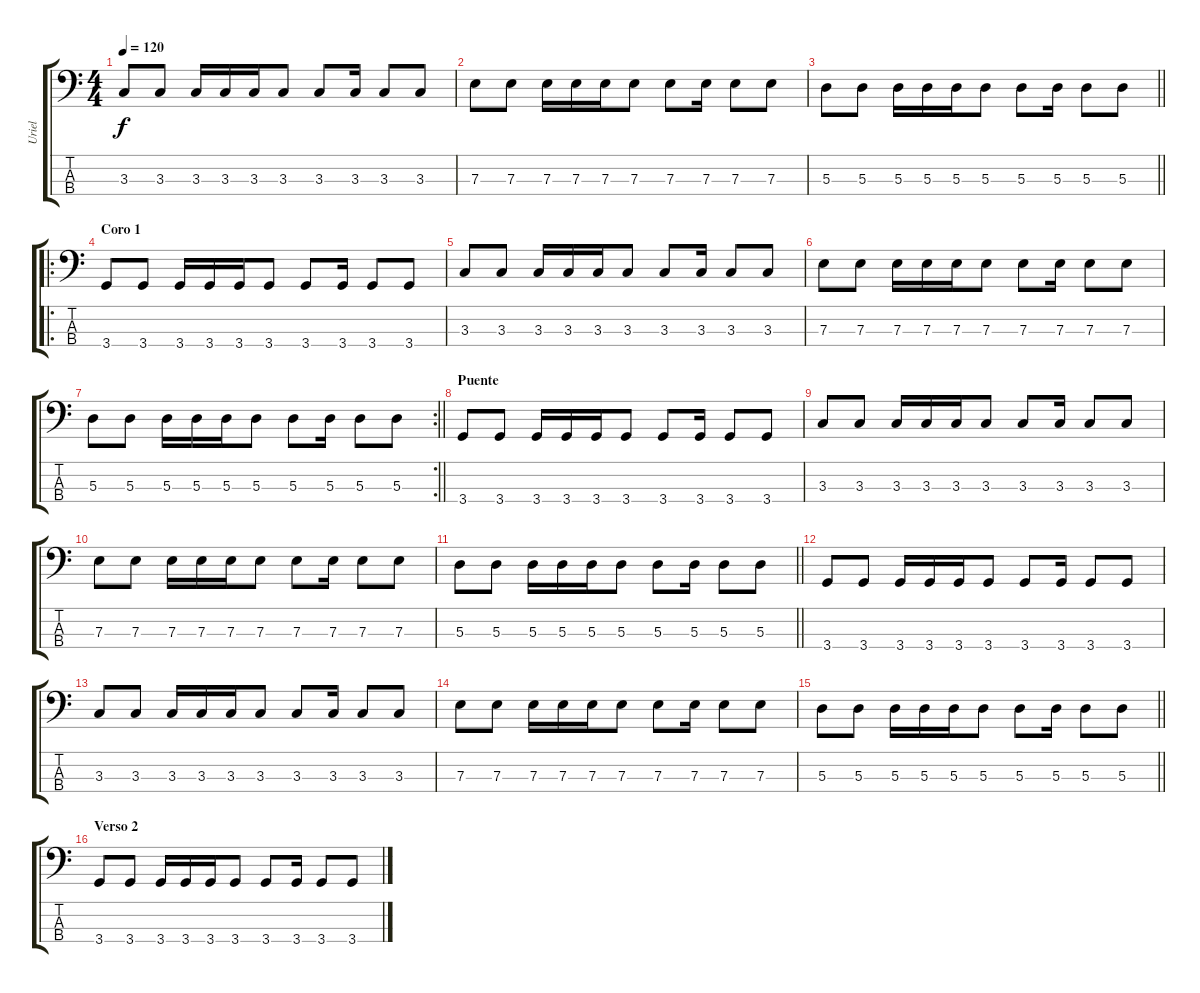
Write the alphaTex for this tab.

\track ("Uriel" "Uriel") {instrument electricbasspick}
\staff {score tabs}
\tuning (G2 D2 A1 E1) {hide}
\ts (4 4)
\tempo 120
\clef f4
\ks c
3.3.8{dy f} 3.3.8 3.3.16 3.3.16 3.3.16 3.3.8 3.3.8 3.3.16 3.3.8 3.3.8 |
7.3.8 7.3.8 7.3.16 7.3.16 7.3.16 7.3.8 7.3.8 7.3.16 7.3.8 7.3.8 |
\barLineRight lightlight
5.3.8 5.3.8 5.3.16 5.3.16 5.3.16 5.3.8 5.3.8 5.3.16 5.3.8 5.3.8 |
\ro
\section ("" "Coro 1")
3.4.8 3.4.8 3.4.16 3.4.16 3.4.16 3.4.8 3.4.8 3.4.16 3.4.8 3.4.8 |
3.3.8 3.3.8 3.3.16 3.3.16 3.3.16 3.3.8 3.3.8 3.3.16 3.3.8 3.3.8 |
7.3.8 7.3.8 7.3.16 7.3.16 7.3.16 7.3.8 7.3.8 7.3.16 7.3.8 7.3.8 |
\rc 2
\barLineRight lightlight
5.3.8 5.3.8 5.3.16 5.3.16 5.3.16 5.3.8 5.3.8 5.3.16 5.3.8 5.3.8 |
\section ("" "Puente")
3.4.8 3.4.8 3.4.16 3.4.16 3.4.16 3.4.8 3.4.8 3.4.16 3.4.8 3.4.8 |
3.3.8 3.3.8 3.3.16 3.3.16 3.3.16 3.3.8 3.3.8 3.3.16 3.3.8 3.3.8 |
7.3.8 7.3.8 7.3.16 7.3.16 7.3.16 7.3.8 7.3.8 7.3.16 7.3.8 7.3.8 |
\barLineRight lightlight
5.3.8 5.3.8 5.3.16 5.3.16 5.3.16 5.3.8 5.3.8 5.3.16 5.3.8 5.3.8 |
\section ("" "")
3.4.8 3.4.8 3.4.16 3.4.16 3.4.16 3.4.8 3.4.8 3.4.16 3.4.8 3.4.8 |
3.3.8 3.3.8 3.3.16 3.3.16 3.3.16 3.3.8 3.3.8 3.3.16 3.3.8 3.3.8 |
7.3.8 7.3.8 7.3.16 7.3.16 7.3.16 7.3.8 7.3.8 7.3.16 7.3.8 7.3.8 |
\barLineRight lightlight
5.3.8 5.3.8 5.3.16 5.3.16 5.3.16 5.3.8 5.3.8 5.3.16 5.3.8 5.3.8 |
\section ("" "Verso 2")
3.4.8 3.4.8 3.4.16 3.4.16 3.4.16 3.4.8 3.4.8 3.4.16 3.4.8 3.4.8
